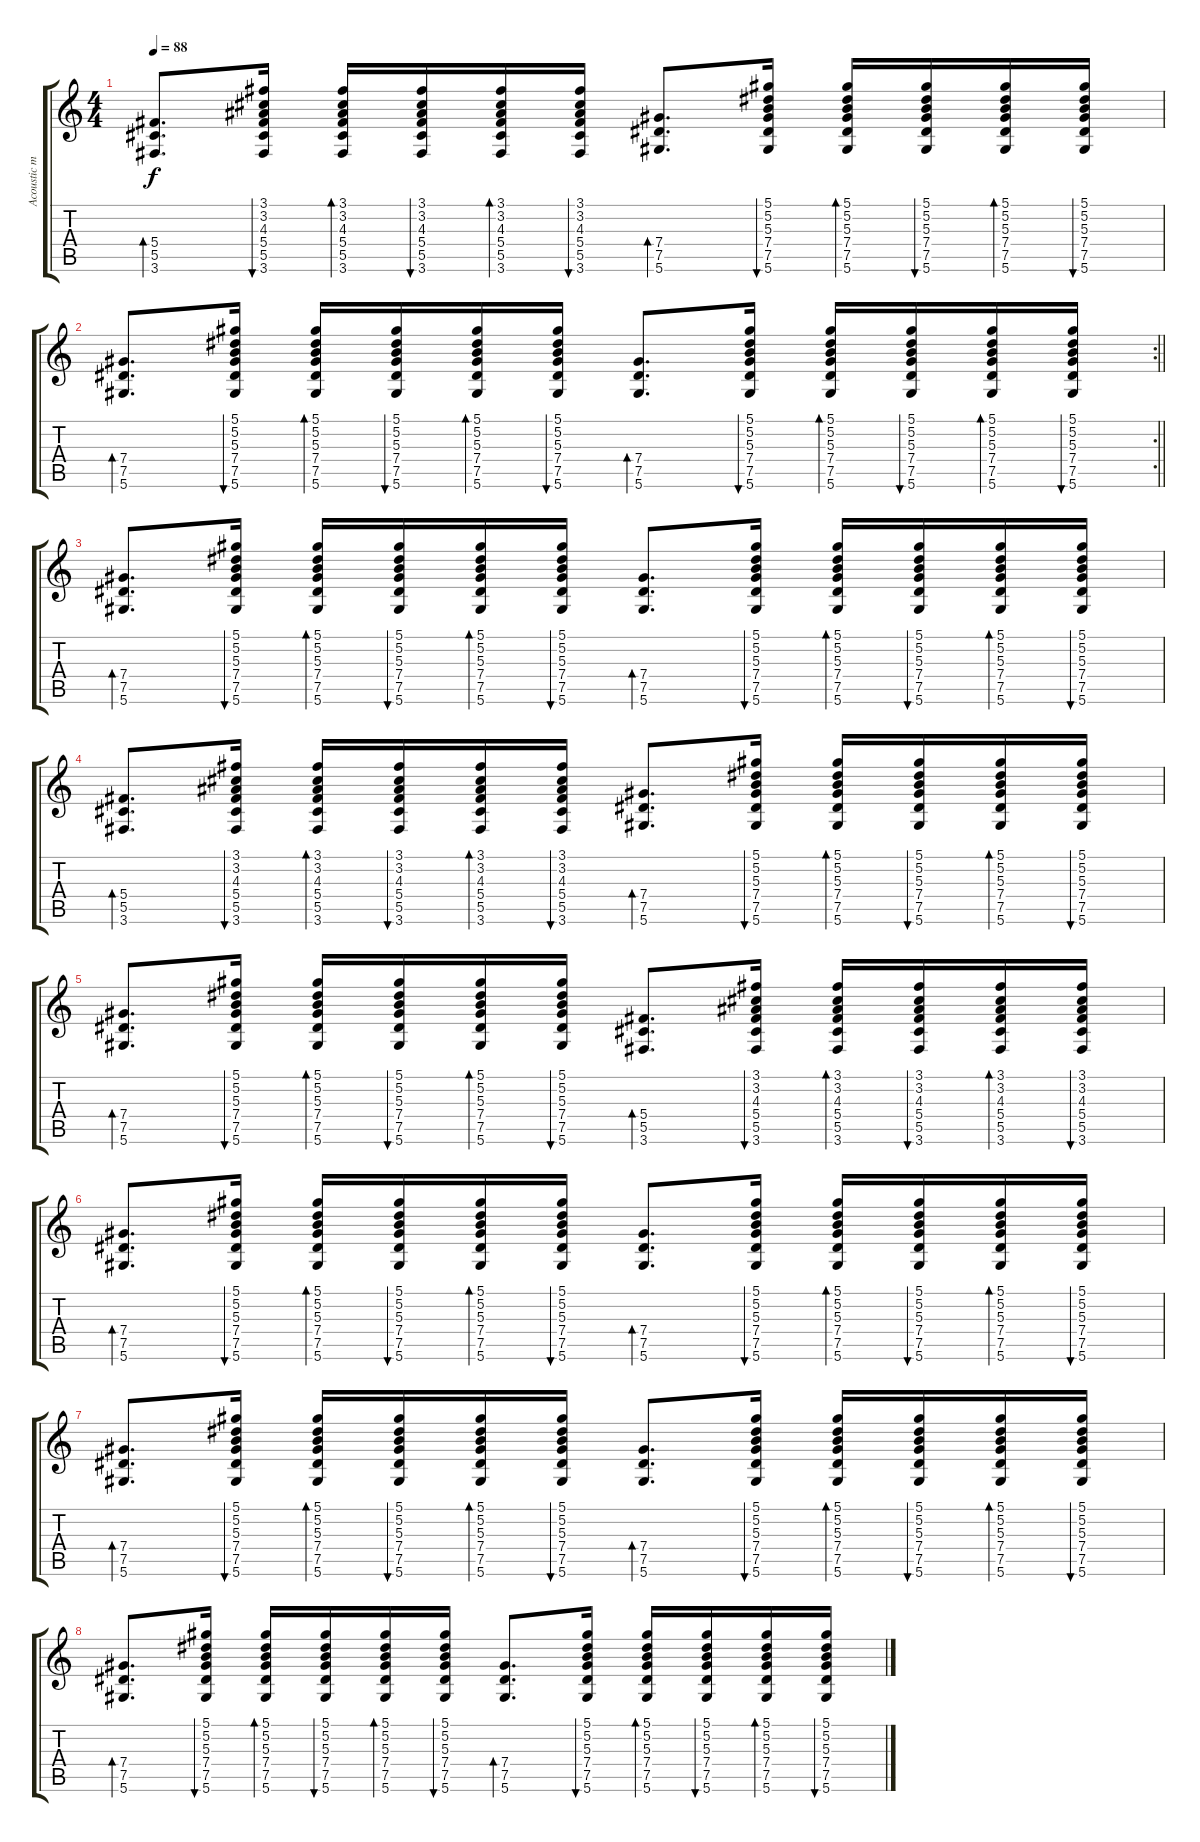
\track ("Acoustic main rythm (by Rim)" "Acoustic m") {instrument acousticguitarsteel}
\staff {score tabs}
\tuning (Eb4 Bb3 Gb3 Db3 Ab2 Eb2) {hide}
\ts (4 4)
\tempo 88
\clef g2
\ks c
(5.4 5.5 3.6).8{d bd 120 dy f} (3.1 3.2 4.3 5.4 5.5 3.6).16{bu 60} (3.1 3.2 4.3 5.4 5.5 3.6).16{bd 60} (3.1 3.2 4.3 5.4 5.5 3.6).16{bu 60} (3.1 3.2 4.3 5.4 5.5 3.6).16{bd 60} (3.1 3.2 4.3 5.4 5.5 3.6).16{bu 60} (7.4 7.5 5.6).8{d bd 120} (5.1 5.2 5.3 7.4 7.5 5.6).16{bu 60} (5.1 5.2 5.3 7.4 7.5 5.6).16{bd 60} (5.1 5.2 5.3 7.4 7.5 5.6).16{bu 60} (5.1 5.2 5.3 7.4 7.5 5.6).16{bd 60} (5.1 5.2 5.3 7.4 7.5 5.6).16{bu 60} |
\rc 2
\barLineRight lightlight
(7.4 7.5 5.6).8{d bd 120} (5.1 5.2 5.3 7.4 7.5 5.6).16{bu 60} (5.1 5.2 5.3 7.4 7.5 5.6).16{bd 60} (5.1 5.2 5.3 7.4 7.5 5.6).16{bu 60} (5.1 5.2 5.3 7.4 7.5 5.6).16{bd 60} (5.1 5.2 5.3 7.4 7.5 5.6).16{bu 60} (7.4 7.5 5.6).8{d bd 120} (5.1 5.2 5.3 7.4 7.5 5.6).16{bu 60} (5.1 5.2 5.3 7.4 7.5 5.6).16{bd 60} (5.1 5.2 5.3 7.4 7.5 5.6).16{bu 60} (5.1 5.2 5.3 7.4 7.5 5.6).16{bd 60} (5.1 5.2 5.3 7.4 7.5 5.6).16{bu 60} |
(7.4 7.5 5.6).8{d bd 120} (5.1 5.2 5.3 7.4 7.5 5.6).16{bu 60} (5.1 5.2 5.3 7.4 7.5 5.6).16{bd 60} (5.1 5.2 5.3 7.4 7.5 5.6).16{bu 60} (5.1 5.2 5.3 7.4 7.5 5.6).16{bd 60} (5.1 5.2 5.3 7.4 7.5 5.6).16{bu 60} (7.4 7.5 5.6).8{d bd 120} (5.1 5.2 5.3 7.4 7.5 5.6).16{bu 60} (5.1 5.2 5.3 7.4 7.5 5.6).16{bd 60} (5.1 5.2 5.3 7.4 7.5 5.6).16{bu 60} (5.1 5.2 5.3 7.4 7.5 5.6).16{bd 60} (5.1 5.2 5.3 7.4 7.5 5.6).16{bu 60} |
(5.4 5.5 3.6).8{d bd 120} (3.1 3.2 4.3 5.4 5.5 3.6).16{bu 60} (3.1 3.2 4.3 5.4 5.5 3.6).16{bd 60} (3.1 3.2 4.3 5.4 5.5 3.6).16{bu 60} (3.1 3.2 4.3 5.4 5.5 3.6).16{bd 60} (3.1 3.2 4.3 5.4 5.5 3.6).16{bu 60} (7.4 7.5 5.6).8{d bd 120} (5.1 5.2 5.3 7.4 7.5 5.6).16{bu 60} (5.1 5.2 5.3 7.4 7.5 5.6).16{bd 60} (5.1 5.2 5.3 7.4 7.5 5.6).16{bu 60} (5.1 5.2 5.3 7.4 7.5 5.6).16{bd 60} (5.1 5.2 5.3 7.4 7.5 5.6).16{bu 60} |
(7.4 7.5 5.6).8{d bd 120} (5.1 5.2 5.3 7.4 7.5 5.6).16{bu 60} (5.1 5.2 5.3 7.4 7.5 5.6).16{bd 60} (5.1 5.2 5.3 7.4 7.5 5.6).16{bu 60} (5.1 5.2 5.3 7.4 7.5 5.6).16{bd 60} (5.1 5.2 5.3 7.4 7.5 5.6).16{bu 60} (5.4 5.5 3.6).8{d bd 120} (3.1 3.2 4.3 5.4 5.5 3.6).16{bu 60} (3.1 3.2 4.3 5.4 5.5 3.6).16{bd 60} (3.1 3.2 4.3 5.4 5.5 3.6).16{bu 60} (3.1 3.2 4.3 5.4 5.5 3.6).16{bd 60} (3.1 3.2 4.3 5.4 5.5 3.6).16{bu 60} |
(7.4 7.5 5.6).8{d bd 120} (5.1 5.2 5.3 7.4 7.5 5.6).16{bu 60} (5.1 5.2 5.3 7.4 7.5 5.6).16{bd 60} (5.1 5.2 5.3 7.4 7.5 5.6).16{bu 60} (5.1 5.2 5.3 7.4 7.5 5.6).16{bd 60} (5.1 5.2 5.3 7.4 7.5 5.6).16{bu 60} (7.4 7.5 5.6).8{d bd 120} (5.1 5.2 5.3 7.4 7.5 5.6).16{bu 60} (5.1 5.2 5.3 7.4 7.5 5.6).16{bd 60} (5.1 5.2 5.3 7.4 7.5 5.6).16{bu 60} (5.1 5.2 5.3 7.4 7.5 5.6).16{bd 60} (5.1 5.2 5.3 7.4 7.5 5.6).16{bu 60} |
(7.4 7.5 5.6).8{d bd 120} (5.1 5.2 5.3 7.4 7.5 5.6).16{bu 60} (5.1 5.2 5.3 7.4 7.5 5.6).16{bd 60} (5.1 5.2 5.3 7.4 7.5 5.6).16{bu 60} (5.1 5.2 5.3 7.4 7.5 5.6).16{bd 60} (5.1 5.2 5.3 7.4 7.5 5.6).16{bu 60} (7.4 7.5 5.6).8{d bd 120} (5.1 5.2 5.3 7.4 7.5 5.6).16{bu 60} (5.1 5.2 5.3 7.4 7.5 5.6).16{bd 60} (5.1 5.2 5.3 7.4 7.5 5.6).16{bu 60} (5.1 5.2 5.3 7.4 7.5 5.6).16{bd 60} (5.1 5.2 5.3 7.4 7.5 5.6).16{bu 60} |
(7.4 7.5 5.6).8{d bd 120} (5.1 5.2 5.3 7.4 7.5 5.6).16{bu 60} (5.1 5.2 5.3 7.4 7.5 5.6).16{bd 60} (5.1 5.2 5.3 7.4 7.5 5.6).16{bu 60} (5.1 5.2 5.3 7.4 7.5 5.6).16{bd 60} (5.1 5.2 5.3 7.4 7.5 5.6).16{bu 60} (7.4 7.5 5.6).8{d bd 120} (5.1 5.2 5.3 7.4 7.5 5.6).16{bu 60} (5.1 5.2 5.3 7.4 7.5 5.6).16{bd 60} (5.1 5.2 5.3 7.4 7.5 5.6).16{bu 60} (5.1 5.2 5.3 7.4 7.5 5.6).16{bd 60} (5.1 5.2 5.3 7.4 7.5 5.6).16{bu 60}
